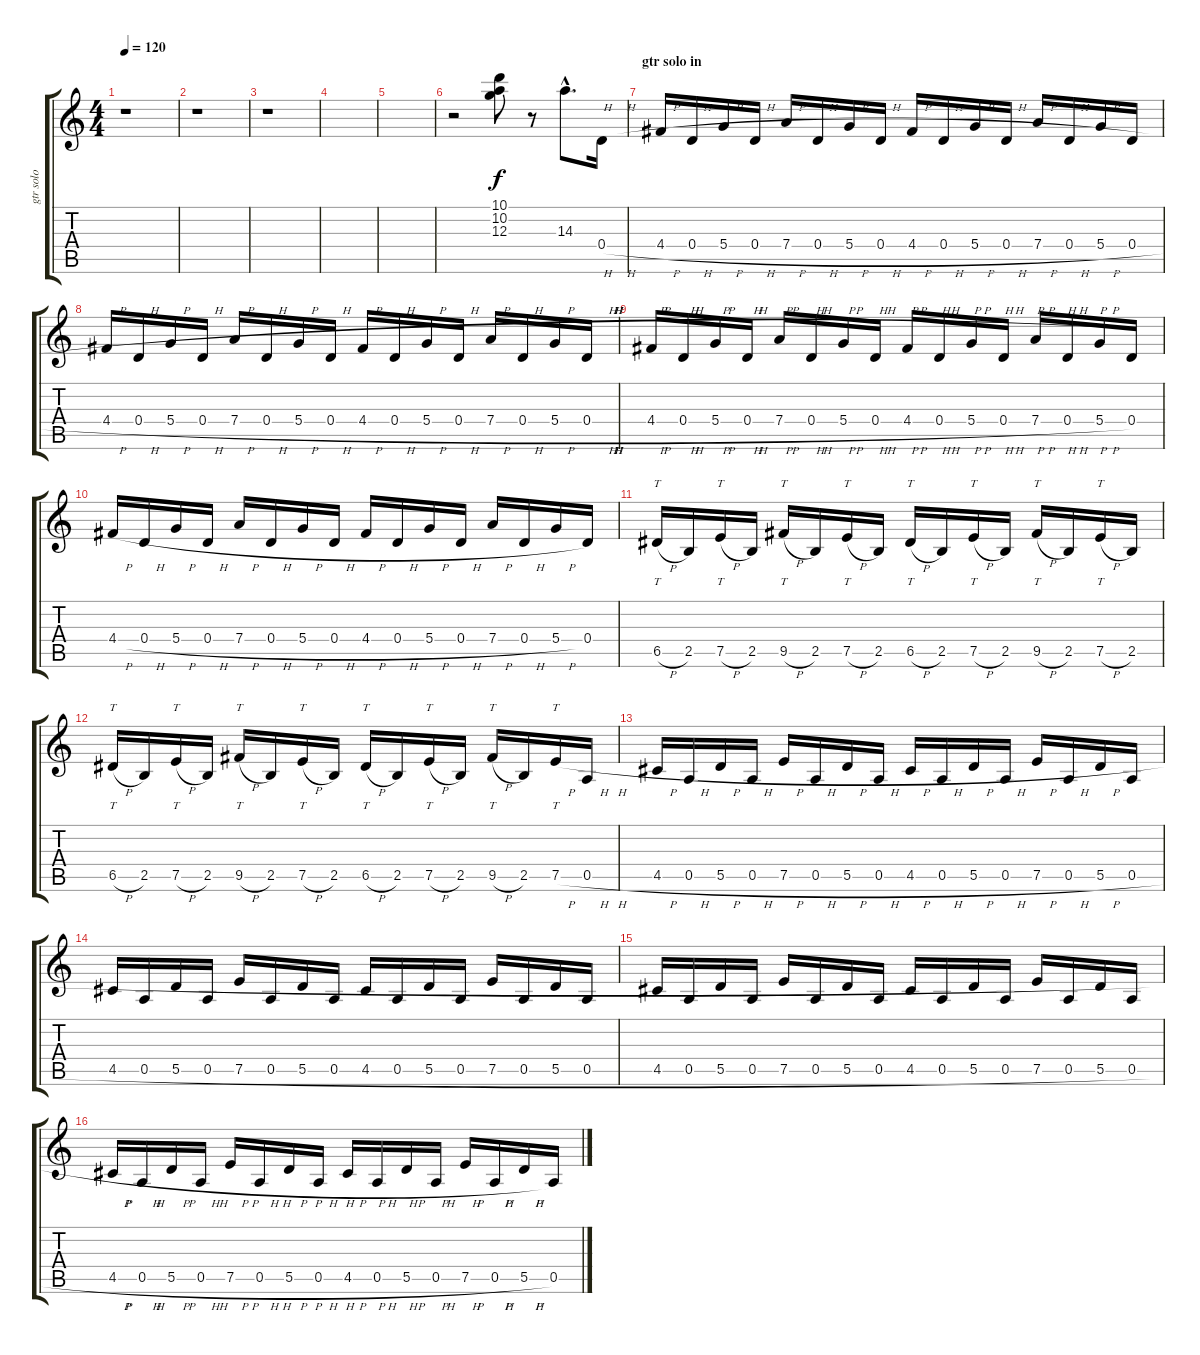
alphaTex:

\track ("gtr solo" "gtr solo") {instrument overdrivenguitar}
\staff {score tabs}
\tuning (E4 B3 G3 D3 A2 E2) {hide}
\ts (4 4)
\tempo 120
\clef g2
\ks c
r.1{dy f} |
r.1 |
r.1 |
|
|
r.2 (10.1 10.2 12.3).8 r.8 14.3{hac}.8{d} 0.4{h}.16 |
\section ("" "gtr solo in")
4.4{h}.16 0.4{h}.16 5.4{h}.16 0.4{h}.16 7.4{h}.16 0.4{h}.16 5.4{h}.16 0.4{h}.16 4.4{h}.16 0.4{h}.16 5.4{h}.16 0.4{h}.16 7.4{h}.16 0.4{h}.16 5.4{h}.16 0.4{h}.16 |
4.4{h}.16 0.4{h}.16 5.4{h}.16 0.4{h}.16 7.4{h}.16 0.4{h}.16 5.4{h}.16 0.4{h}.16 4.4{h}.16 0.4{h}.16 5.4{h}.16 0.4{h}.16 7.4{h}.16 0.4{h}.16 5.4{h}.16 0.4{h}.16 |
4.4{h}.16 0.4{h}.16 5.4{h}.16 0.4{h}.16 7.4{h}.16 0.4{h}.16 5.4{h}.16 0.4{h}.16 4.4{h}.16 0.4{h}.16 5.4{h}.16 0.4{h}.16 7.4{h}.16 0.4{h}.16 5.4{h}.16 0.4.16 |
4.4{h}.16 0.4{h}.16 5.4{h}.16 0.4{h}.16 7.4{h}.16 0.4{h}.16 5.4{h}.16 0.4{h}.16 4.4{h}.16 0.4{h}.16 5.4{h}.16 0.4{h}.16 7.4{h}.16 0.4{h}.16 5.4{h}.16 0.4.16 |
6.5{h}.16{tt} 2.5.16 7.5{h}.16{tt} 2.5.16 9.5{h}.16{tt} 2.5.16 7.5{h}.16{tt} 2.5.16 6.5{h}.16{tt} 2.5.16 7.5{h}.16{tt} 2.5.16 9.5{h}.16{tt} 2.5.16 7.5{h}.16{tt} 2.5.16 |
6.5{h}.16{tt} 2.5.16 7.5{h}.16{tt} 2.5.16 9.5{h}.16{tt} 2.5.16 7.5{h}.16{tt} 2.5.16 6.5{h}.16{tt} 2.5.16 7.5{h}.16{tt} 2.5.16 9.5{h}.16{tt} 2.5.16 7.5{h}.16{tt} 0.5{h}.16 |
4.5{h}.16 0.5{h}.16 5.5{h}.16 0.5{h}.16 7.5{h}.16 0.5{h}.16 5.5{h}.16 0.5{h}.16 4.5{h}.16 0.5{h}.16 5.5{h}.16 0.5{h}.16 7.5{h}.16 0.5{h}.16 5.5{h}.16 0.5{h}.16 |
4.5{h}.16 0.5{h}.16 5.5{h}.16 0.5{h}.16 7.5{h}.16 0.5{h}.16 5.5{h}.16 0.5{h}.16 4.5{h}.16 0.5{h}.16 5.5{h}.16 0.5{h}.16 7.5{h}.16 0.5{h}.16 5.5{h}.16 0.5{h}.16 |
4.5{h}.16 0.5{h}.16 5.5{h}.16 0.5{h}.16 7.5{h}.16 0.5{h}.16 5.5{h}.16 0.5{h}.16 4.5{h}.16 0.5{h}.16 5.5{h}.16 0.5{h}.16 7.5{h}.16 0.5{h}.16 5.5{h}.16 0.5{h}.16 |
4.5{h}.16 0.5{h}.16 5.5{h}.16 0.5{h}.16 7.5{h}.16 0.5{h}.16 5.5{h}.16 0.5{h}.16 4.5{h}.16 0.5{h}.16 5.5{h}.16 0.5{h}.16 7.5{h}.16 0.5{h}.16 5.5{h}.16 0.5.16
